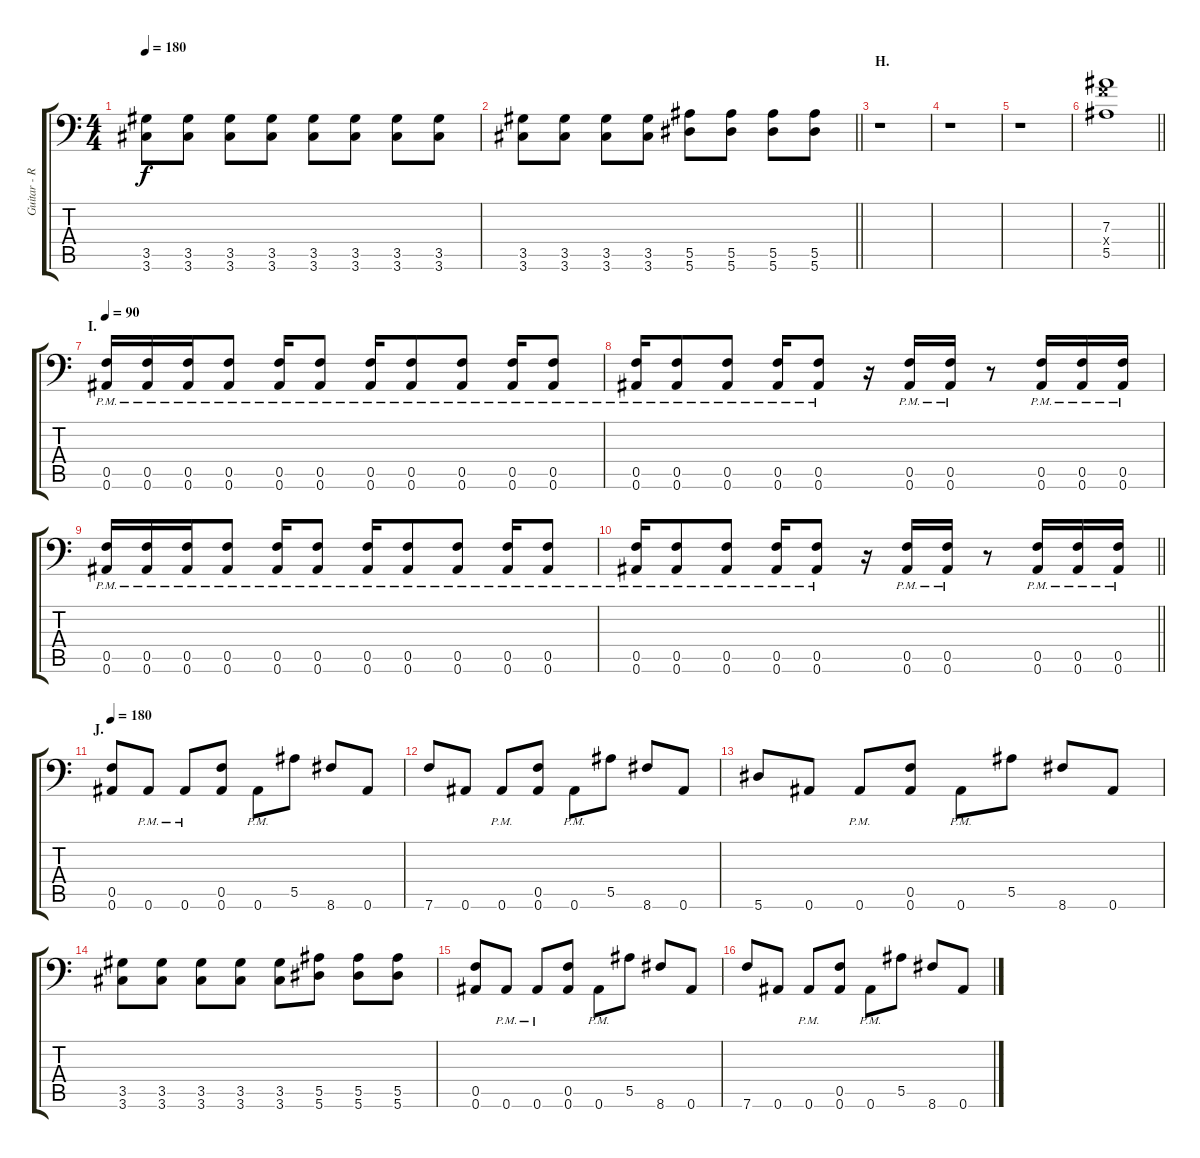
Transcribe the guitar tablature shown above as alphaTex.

\track ("Guitar - Right" "Guitar - R") {instrument distortionguitar}
\staff {score tabs}
\tuning (C4 G3 Eb3 Bb2 F2 Bb1) {hide}
\ts (4 4)
\tempo 180
\clef f4
\ks c
(3.5{t} 3.6{t}).8{dy f} (3.5 3.6).8 (3.5 3.6).8 (3.5 3.6).8 (3.5 3.6).8 (3.5 3.6).8 (3.5 3.6).8 (3.5 3.6).8 |
\barLineRight lightlight
(3.5 3.6).8 (3.5 3.6).8 (3.5 3.6).8 (3.5 3.6).8 (5.5 5.6).8 (5.5 5.6).8 (5.5 5.6).8 (5.5 5.6).8 |
\section ("" "H.")
r.1 |
r.1 |
r.1 |
\barLineRight lightlight
(7.3 7.4{x} 5.5).1 |
\section ("" "I.")
\tempo 90
(0.5{pm} 0.6{pm}).16 (0.5{pm} 0.6{pm}).16 (0.5{pm} 0.6{pm}).16 (0.5{pm} 0.6{pm}).8 (0.5{pm} 0.6{pm}).16 (0.5{pm} 0.6{pm}).8 (0.5{pm} 0.6{pm}).16 (0.5{pm} 0.6{pm}).8 (0.5{pm} 0.6{pm}).8 (0.5{pm} 0.6{pm}).16 (0.5{pm} 0.6{pm}).8 |
(0.5{pm} 0.6{pm}).16 (0.5{pm} 0.6{pm}).8 (0.5{pm} 0.6{pm}).8 (0.5{pm} 0.6{pm}).16 (0.5{pm} 0.6{pm}).8 r.16 (0.5{pm} 0.6{pm}).16 (0.5{pm} 0.6{pm}).16 r.8 (0.5{pm} 0.6{pm}).16 (0.5{pm} 0.6{pm}).16 (0.5{pm} 0.6{pm}).16 |
(0.5{pm} 0.6{pm}).16 (0.5{pm} 0.6{pm}).16 (0.5{pm} 0.6{pm}).16 (0.5{pm} 0.6{pm}).8 (0.5{pm} 0.6{pm}).16 (0.5{pm} 0.6{pm}).8 (0.5{pm} 0.6{pm}).16 (0.5{pm} 0.6{pm}).8 (0.5{pm} 0.6{pm}).8 (0.5{pm} 0.6{pm}).16 (0.5{pm} 0.6{pm}).8 |
\barLineRight lightlight
(0.5{pm} 0.6{pm}).16 (0.5{pm} 0.6{pm}).8 (0.5{pm} 0.6{pm}).8 (0.5{pm} 0.6{pm}).16 (0.5{pm} 0.6{pm}).8 r.16 (0.5{pm} 0.6{pm}).16 (0.5{pm} 0.6{pm}).16 r.8 (0.5{pm} 0.6{pm}).16 (0.5{pm} 0.6{pm}).16 (0.5{pm} 0.6{pm}).16 |
\section ("" "J.")
\tempo 180
(0.5 0.6).8 0.6{pm}.8 0.6{pm}.8 (0.5 0.6).8 0.6{pm}.8 5.5.8 8.6.8 0.6.8 |
7.6.8 0.6.8 0.6{pm}.8 (0.5 0.6).8 0.6{pm}.8 5.5.8 8.6.8 0.6.8 |
5.6.8 0.6.8 0.6{pm}.8 (0.5 0.6).8 0.6{pm}.8 5.5.8 8.6.8 0.6.8 |
(3.5 3.6).8 (3.5 3.6).8 (3.5 3.6).8 (3.5 3.6).8 (3.5 3.6).8 (5.5 5.6).8 (5.5 5.6).8 (5.5 5.6).8 |
(0.5 0.6).8 0.6{pm}.8 0.6{pm}.8 (0.5 0.6).8 0.6{pm}.8 5.5.8 8.6.8 0.6.8 |
7.6.8 0.6.8 0.6{pm}.8 (0.5 0.6).8 0.6{pm}.8 5.5.8 8.6.8 0.6.8
